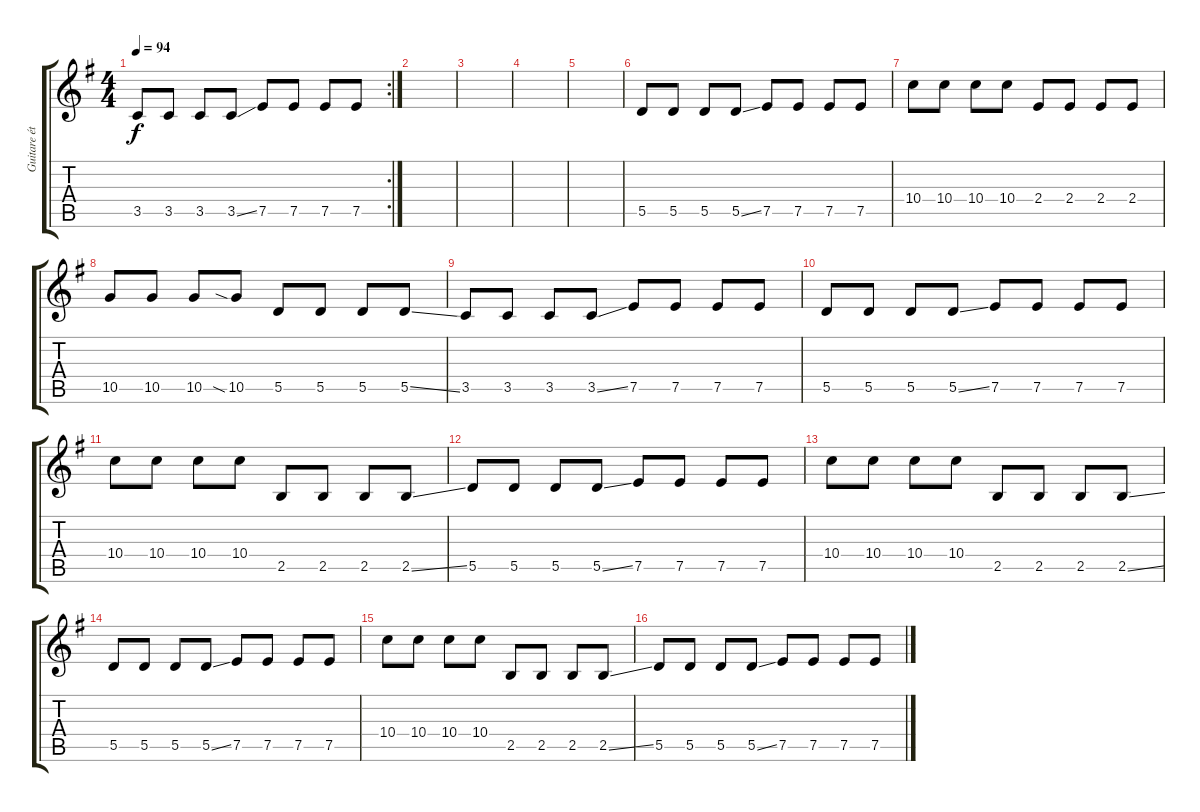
\track ("Guitare étouffée" "Guitare ét") {instrument electricguitarmuted}
\staff {score tabs}
\tuning (E4 B3 G3 D3 A2 D2) {hide}
\rc 2
\ts (4 4)
\tempo 94
\clef g2
\ks g
3.5.8{dy f} 3.5.8 3.5.8 3.5{ss}.8 7.5.8 7.5.8 7.5.8 7.5.8 |
|
|
|
|
5.5.8 5.5.8 5.5.8 5.5{ss}.8 7.5.8 7.5.8 7.5.8 7.5.8 |
10.4.8 10.4.8 10.4.8 10.4.8 2.4.8 2.4.8 2.4.8 2.4.8 |
10.5.8 10.5.8 10.5.8 10.5{sia}.8 5.5.8 5.5.8 5.5.8 5.5{ss}.8 |
3.5.8 3.5.8 3.5.8 3.5{ss}.8 7.5.8 7.5.8 7.5.8 7.5.8 |
5.5.8 5.5.8 5.5.8 5.5{ss}.8 7.5.8 7.5.8 7.5.8 7.5.8 |
10.4.8 10.4.8 10.4.8 10.4.8 2.5.8 2.5.8 2.5.8 2.5{ss}.8 |
5.5.8 5.5.8 5.5.8 5.5{ss}.8 7.5.8 7.5.8 7.5.8 7.5.8 |
10.4.8 10.4.8 10.4.8 10.4.8 2.5.8 2.5.8 2.5.8 2.5{ss}.8 |
5.5.8 5.5.8 5.5.8 5.5{ss}.8 7.5.8 7.5.8 7.5.8 7.5.8 |
10.4.8 10.4.8 10.4.8 10.4.8 2.5.8 2.5.8 2.5.8 2.5{ss}.8 |
5.5.8 5.5.8 5.5.8 5.5{ss}.8 7.5.8 7.5.8 7.5.8 7.5.8
